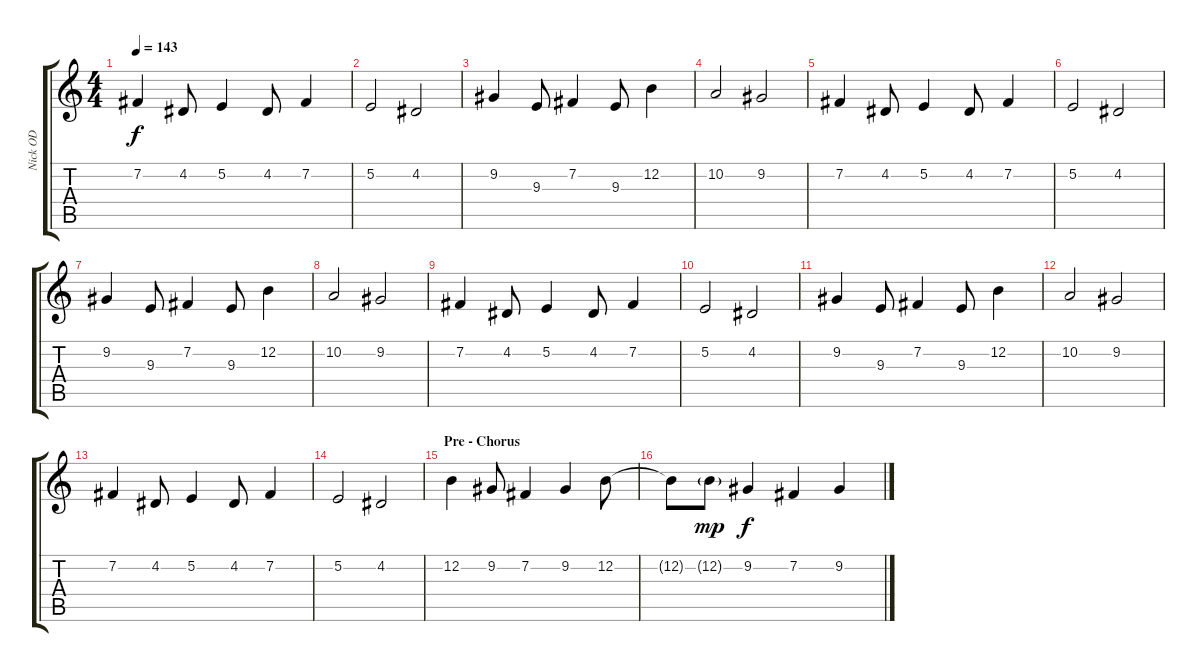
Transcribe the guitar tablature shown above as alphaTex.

\track ("Nick OD" "Nick OD") {instrument lead1square}
\staff {score tabs}
\tuning (E4 B3 G3 D3 A2 E2) {hide}
\ts (4 4)
\tempo 143
\clef g2
\ks c
7.2.4{dy f} 4.2.8 5.2.4 4.2.8 7.2.4 |
5.2.2 4.2.2 |
9.2.4 9.3.8 7.2.4 9.3.8 12.2.4 |
10.2.2 9.2.2 |
7.2.4 4.2.8 5.2.4 4.2.8 7.2.4 |
5.2.2 4.2.2 |
9.2.4 9.3.8 7.2.4 9.3.8 12.2.4 |
10.2.2 9.2.2 |
7.2.4 4.2.8 5.2.4 4.2.8 7.2.4 |
5.2.2 4.2.2 |
9.2.4 9.3.8 7.2.4 9.3.8 12.2.4 |
10.2.2 9.2.2 |
7.2.4 4.2.8 5.2.4 4.2.8 7.2.4 |
5.2.2 4.2.2 |
\section ("" "Pre - Chorus")
12.2.4 9.2.8 7.2.4 9.2.4 12.2.8 |
12.2{t}.8 12.2{g}.8{dy mp} 9.2.4{dy f} 7.2.4 9.2.4
